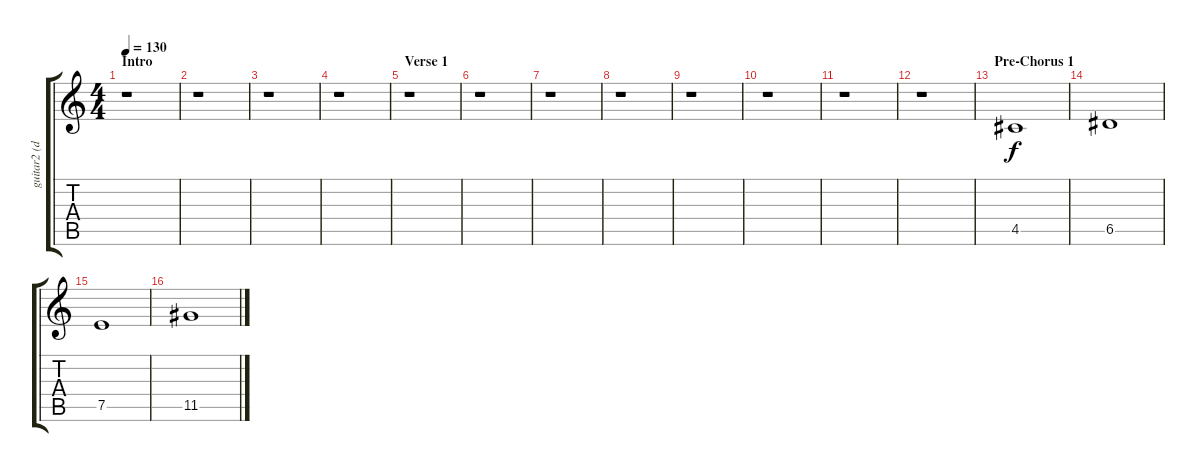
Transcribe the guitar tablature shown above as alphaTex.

\track ("guitar2 (dist.)" "guitar2 (d") {instrument distortionguitar}
\staff {score tabs}
\tuning (E4 B3 G3 D3 A2 E2) {hide}
\ts (4 4)
\section ("" "Intro")
\tempo 130
\clef g2
\ks c
r.1{dy f instrument distortionguitar} |
r.1 |
r.1 |
r.1 |
\section ("" "Verse 1")
r.1 |
r.1 |
r.1 |
r.1 |
r.1 |
r.1 |
r.1 |
r.1 |
\section ("" "Pre-Chorus 1")
4.5.1 |
6.5.1 |
7.5.1 |
11.5.1
